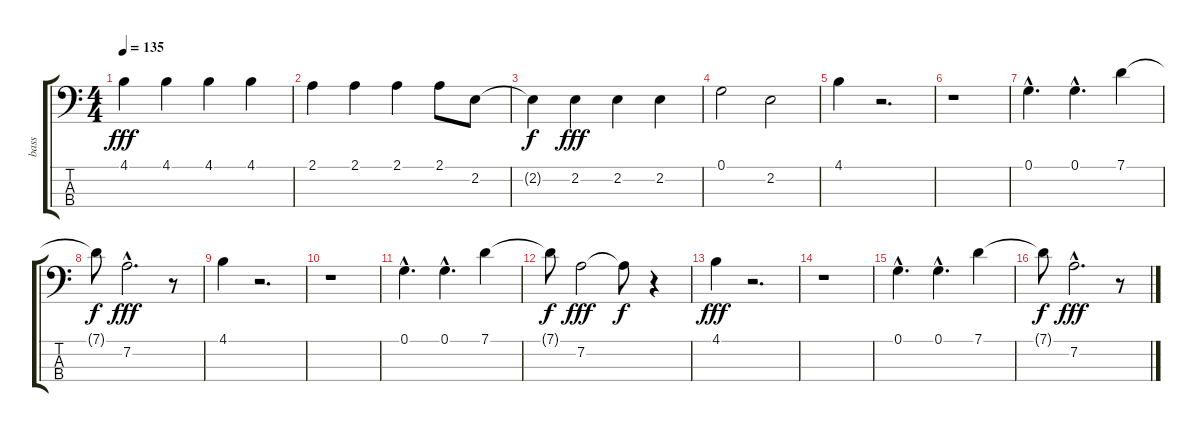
\track ("bass" "bass") {instrument electricbasspick}
\staff {score tabs}
\tuning (G2 D2 A1 E1) {hide}
\ts (4 4)
\tempo 135
\clef f4
\ks c
4.1.4{dy fff} 4.1.4 4.1.4 4.1.4 |
2.1.4 2.1.4 2.1.4 2.1.8 2.2.8 |
2.2{t}.4{dy f} 2.2.4{dy fff} 2.2.4 2.2.4 |
0.1.2 2.2.2 |
4.1.4 r.2{d} |
r.1 |
0.1{hac}.4{d} 0.1{hac}.4{d} 7.1.4 |
7.1{t}.8{dy f} 7.2{hac}.2{d dy fff} r.8 |
4.1.4 r.2{d} |
r.1 |
0.1{hac}.4{d} 0.1{hac}.4{d} 7.1.4 |
7.1{t}.8{dy f} 7.2.2{dy fff} 7.2{t}.8{dy f} r.4 |
4.1.4{dy fff} r.2{d} |
r.1 |
0.1{hac}.4{d} 0.1{hac}.4{d} 7.1.4 |
7.1{t}.8{dy f} 7.2{hac}.2{d dy fff} r.8
